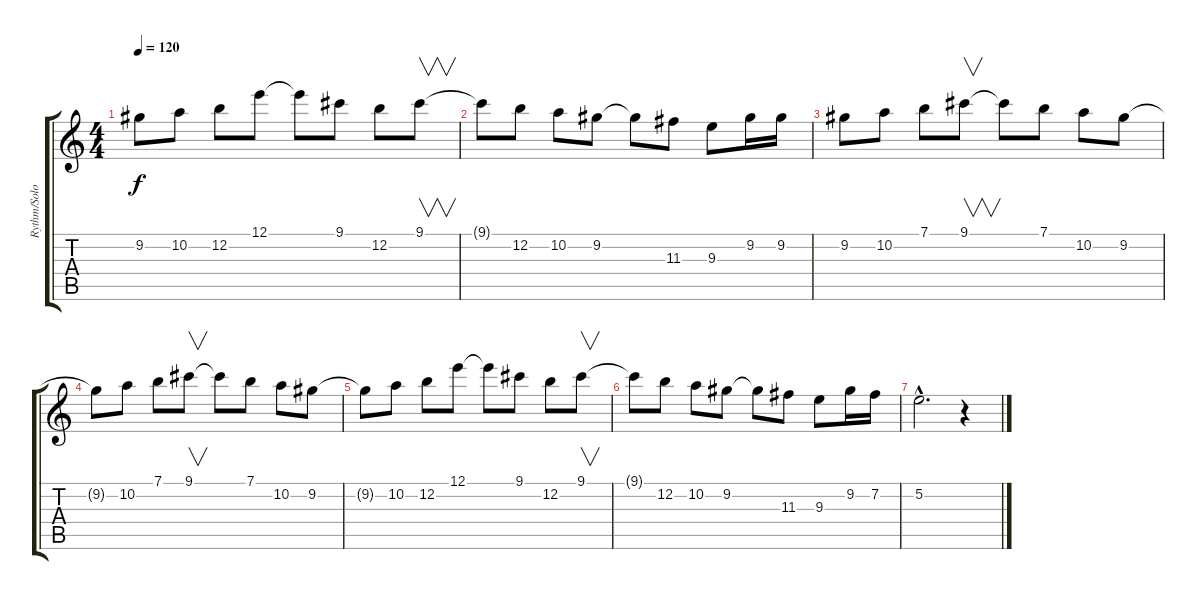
\track ("Rythm/Solo Guitar 2" "Rythm/Solo") {instrument acousticguitarnylon}
\staff {score tabs}
\tuning (E4 B3 G3 D3 A2 E2) {hide}
\ts (4 4)
\tempo 120
\clef g2
\ks c
9.2{t}.8{dy f} 10.2.8 12.2.8 12.1.8 12.1{t}.8 9.1.8 12.2.8 9.1.8{v} |
9.1{t}.8 12.2.8 10.2.8 9.2.8 9.2{t}.8 11.3.8 9.3.8 9.2.16 9.2.16 |
9.2.8 10.2.8 7.1.8 9.1.8{v} 9.1{t}.8 7.1.8 10.2.8 9.2.8 |
9.2{t}.8 10.2.8 7.1.8 9.1.8{v} 9.1{t}.8 7.1.8 10.2.8 9.2.8 |
9.2{t}.8 10.2.8 12.2.8 12.1.8 12.1{t}.8 9.1.8 12.2.8 9.1.8{v} |
9.1{t}.8 12.2.8 10.2.8 9.2.8 9.2{t}.8 11.3.8 9.3.8 9.2.16 7.2.16 |
5.2{hac}.2{d} r.4
